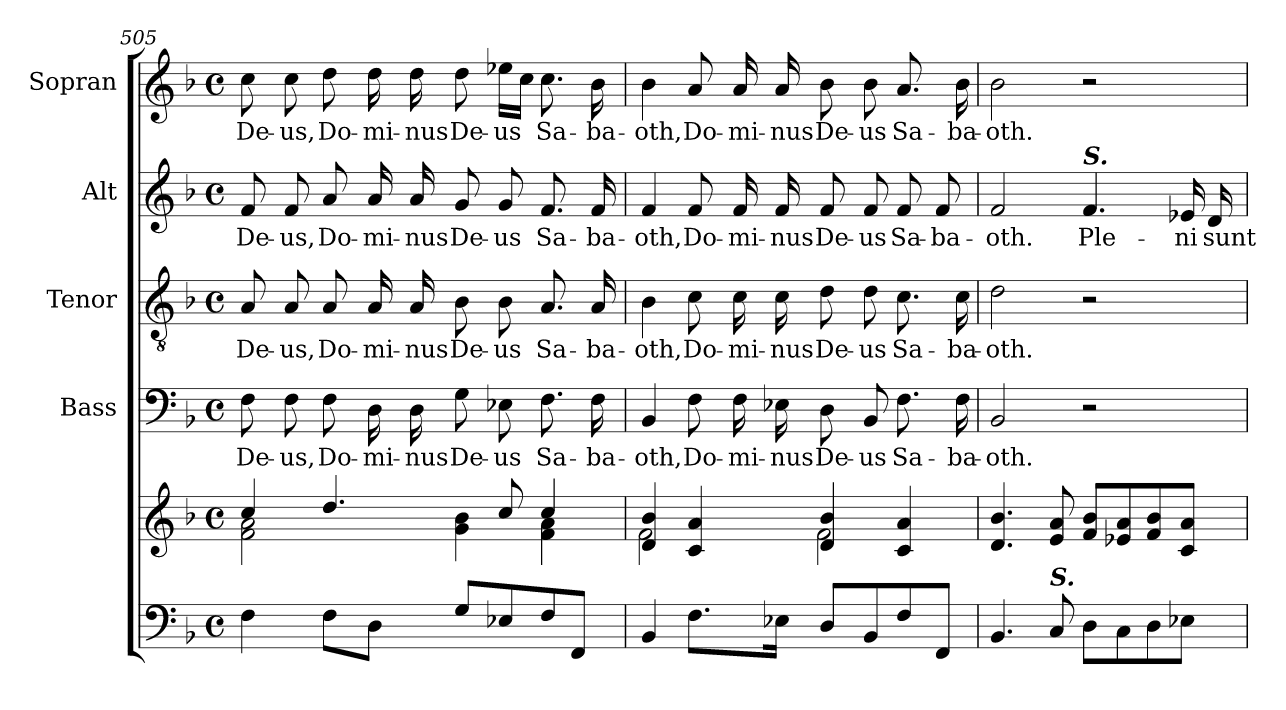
**kern	**kern	**kern	**text	**kern	**text	**kern	**text	**kern	**text
*part5	*part5	*part4	*part4	*part3	*part3	*part2	*part2	*part1	*part1
*staff6	*staff5	*staff4	*staff4	*staff3	*staff3	*staff2	*staff2	*staff1	*staff1
*	*	*I"Bass	*	*I"Tenor	*	*I"Alt	*	*I"Sopran	*
*	*	*I'B.	*	*I'T.	*	*I'A.	*	*I'S.	*
!!LO:LB:g=z
*clefF4	*clefG2	*clefF4	*	*clefGv2	*	*clefG2	*	*clefG2	*
*k[b-]	*k[b-]	*k[b-]	*	*k[b-]	*	*k[b-]	*	*k[b-]	*
*F:	*F:	*F:	*	*F:	*	*F:	*	*F:	*
*M4/4	*M4/4	*M4/4	*	*M4/4	*	*M4/4	*	*M4/4	*
*met(c)	*met(c)	*met(c)	*	*met(c)	*	*met(c)	*	*met(c)	*
=505	=505	=505	=505	=505	=505	=505	=505	=505	=505
*	*^	*	*	*	*	*	*	*	*
!	!	!	!	!LO:LY:b	!	!LO:LY:b	!	!LO:LY:b	!	!LO:LY:b
4F\	4cc/	2f\ 2a\	8F\	De-	8A/	De-	8f/	De-	8cc\	De-
!	!	!	!	!LO:LY:b	!	!LO:LY:b	!	!LO:LY:b	!	!LO:LY:b
.	.	.	8F\	-us,	8A/	-us,	8f/	-us,	8cc\	-us,
!	!	!	!	!LO:LY:b	!	!LO:LY:b	!	!LO:LY:b	!	!LO:LY:b
8F\L	4.dd/	.	8F\	Do-	8A/	Do-	8a/	Do-	8dd\	Do-
!	!	!	!	!LO:LY:b	!	!LO:LY:b	!	!LO:LY:b	!	!LO:LY:b
8D\J	.	.	16D\	-mi-	16A/	-mi-	16a/	-mi-	16dd\	-mi-
!	!	!	!	!LO:LY:b	!	!LO:LY:b	!	!LO:LY:b	!	!LO:LY:b
.	.	.	16D\	-nus	16A/	-nus	16a/	-nus	16dd\	-nus
!	!	!	!	!LO:LY:b	!	!LO:LY:b	!	!LO:LY:b	!	!LO:LY:b
8G/L	.	4g\ 4b-\	8G\	De-	8B-\	De-	8g/	De-	8dd\	De-
!	!	!	!	!LO:LY:b	!	!LO:LY:b	!	!LO:LY:b	!	!LO:LY:b
8E-X/	8cc/	.	8E-X\	-us	8B-\	-us	8g/	-us	16ee-X\LL	-us
.	.	.	.	.	.	.	.	.	16cc\JJ	.
!	!	!	!	!LO:LY:b	!	!LO:LY:b	!	!LO:LY:b	!	!LO:LY:b
8F/	4cc/	4f\ 4a\	8.F\	Sa-	8.A/	Sa-	8.f/	Sa-	8.cc\	Sa-
8FF/J	.	.	.	.	.	.	.	.	.	.
!	!	!	!	!LO:LY:b	!	!LO:LY:b	!	!LO:LY:b	!	!LO:LY:b
.	.	.	16F\	-ba-	16A/	-ba-	16f/	-ba-	16b-\	-ba-
=506	=506	=506	=506	=506	=506	=506	=506	=506	=506	=506
!	!	!	!	!LO:LY:b	!	!LO:LY:b	!	!LO:LY:b	!	!LO:LY:b
4BB-/	4d/ 4b-/	2f\	4BB-/	-oth,	4B-\	-oth,	4f/	-oth,	4b-\	-oth,
!	!	!	!	!LO:LY:b	!	!LO:LY:b	!	!LO:LY:b	!	!LO:LY:b
8.F\L	4c/ 4a/	.	8F\	Do-	8c\	Do-	8f/	Do-	8a/	Do-
!	!	!	!	!LO:LY:b	!	!LO:LY:b	!	!LO:LY:b	!	!LO:LY:b
.	.	.	16F\	-mi-	16c\	-mi-	16f/	-mi-	16a/	-mi-
!	!	!	!	!LO:LY:b	!	!LO:LY:b	!	!LO:LY:b	!	!LO:LY:b
16E-X\Jk	.	.	16E-X\	-nus	16c\	-nus	16f/	-nus	16a/	-nus
!	!	!	!	!LO:LY:b	!	!LO:LY:b	!	!LO:LY:b	!	!LO:LY:b
8D/L	4d/ 4b-/	2f\	8D\	De-	8d\	De-	8f/	De-	8b-\	De-
!	!	!	!	!LO:LY:b	!	!LO:LY:b	!	!LO:LY:b	!	!LO:LY:b
8BB-/	.	.	8BB-/	-us	8d\	-us	8f/	-us	8b-\	-us
!	!	!	!	!LO:LY:b	!	!LO:LY:b	!	!LO:LY:b	!	!LO:LY:b
8F/	4c/ 4a/	.	8.F\	Sa-	8.c\	Sa-	8f/	Sa-	8.a/	Sa-
!	!	!	!	!	!	!	!	!LO:LY:b	!	!
8FF/J	.	.	.	.	.	.	8f/	-ba-	.	.
!	!	!	!	!LO:LY:b	!	!LO:LY:b	!	!	!	!LO:LY:b
.	.	.	16F\	-ba-	16c\	-ba-	.	.	16b-\	-ba-
*	*v	*v	*	*	*	*	*	*	*	*
=507	=507	=507	=507	=507	=507	=507	=507	=507	=507
!	!	!	!LO:LY:b	!	!LO:LY:b	!	!LO:LY:b	!	!LO:LY:b
4.BB-/	4.d/ 4.b-/	2BB-/	-oth.	2d\	-oth.	2f/	-oth.	2b-\	-oth.
!LO:TX:a:Bi:t=S.	!	!	!	!	!	!	!	!	!
8C/	8e/ 8a/	.	.	.	.	.	.	.	.
!	!	!	!	!	!	!LO:TX:a:Bi:t=S.	!	!	!
!	!	!	!	!	!	!	!LO:LY:b	!	!
8D\L	8f/ 8b-/L	2r	.	2r	.	4.f/	Ple-	2r	.
8C\	8e-X/ 8a/	.	.	.	.	.	.	.	.
8D\	8f/ 8b-/	.	.	.	.	.	.	.	.
!	!	!	!	!	!	!	!LO:LY:b	!	!
8E-X\J	8c/ 8a/J	.	.	.	.	16e-X/	-ni	.	.
!	!	!	!	!	!	!	!LO:LY:b	!	!
.	.	.	.	.	.	16d/	sunt	.	.
=	=	=	=	=	=	=	=	=	=
*-	*-	*-	*-	*-	*-	*-	*-	*-	*-
